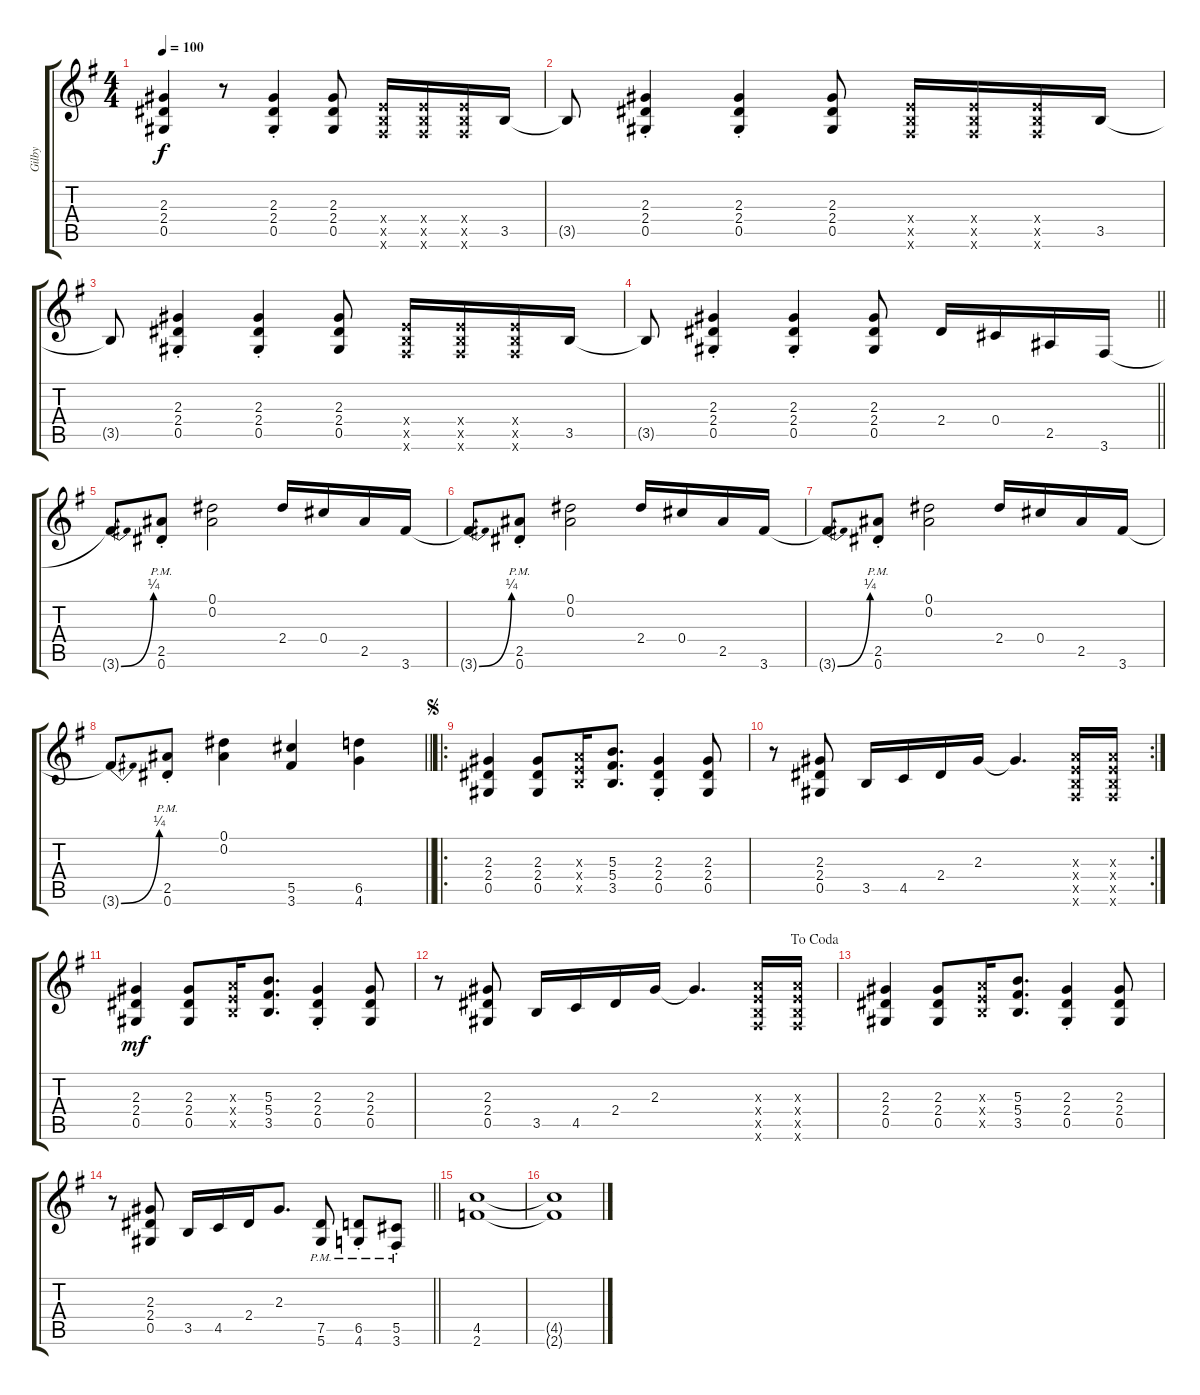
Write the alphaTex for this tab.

\track ("Gilby" "Gilby") {instrument overdrivenguitar}
\staff {score tabs}
\tuning (Eb4 Bb3 Gb3 Db3 Ab2 Eb2) {hide}
\ts (4 4)
\tempo 100
\clef g2
\ks g
(2.3{t} 2.4{t} 0.5{t}).4{dy f} r.8 (2.3{st} 2.4{st} 0.5{st}).4 (2.3 2.4 0.5).8 (3.4{x} 3.5{x} 3.6{x}).16 (3.4{x} 3.5{x} 3.6{x}).16 (3.4{x} 3.5{x} 3.6{x}).16 3.5.16 |
3.5{t}.8 (2.3{st} 2.4{st} 0.5{st}).4 (2.3{st} 2.4{st} 0.5{st}).4 (2.3 2.4 0.5).8 (3.4{x} 3.5{x} 3.6{x}).16 (3.4{x} 3.5{x} 3.6{x}).16 (3.4{x} 3.5{x} 3.6{x}).16 3.5.16 |
3.5{t}.8 (2.3{st} 2.4{st} 0.5{st}).4 (2.3{st} 2.4{st} 0.5{st}).4 (2.3 2.4 0.5).8 (3.4{x} 3.5{x} 3.6{x}).16 (3.4{x} 3.5{x} 3.6{x}).16 (3.4{x} 3.5{x} 3.6{x}).16 3.5.16 |
\barLineRight lightlight
3.5{t}.8 (2.3{st} 2.4{st} 0.5{st}).4 (2.3{st} 2.4{st} 0.5{st}).4 (2.3 2.4 0.5).8 2.4.16 0.4.16 2.5.16 3.6.16 |
3.6{be (bend 0 0 60 1) t}.8{ot 8vb} (2.5{pm st} 0.6{pm st}).8{ot 8vb} (0.1 0.2).2 2.4.16{ot 8vb} 0.4.16{ot 8vb} 2.5.16{ot 8vb} 3.6.16{ot 8vb} |
3.6{be (bend 0 0 60 1) t}.8{ot 8vb} (2.5{pm st} 0.6{pm st}).8{ot 8vb} (0.1 0.2).2 2.4.16{ot 8vb} 0.4.16{ot 8vb} 2.5.16{ot 8vb} 3.6.16{ot 8vb} |
3.6{be (bend 0 0 60 1) t}.8{ot 8vb} (2.5{pm st} 0.6{pm st}).8{ot 8vb} (0.1 0.2).2 2.4.16{ot 8vb} 0.4.16{ot 8vb} 2.5.16{ot 8vb} 3.6.16{ot 8vb} |
\barLineRight lightlight
3.6{be (bend 0 0 60 1) t}.8{ot 8vb} (2.5{pm st} 0.6{pm st}).8{ot 8vb} (0.1 0.2).4 (5.5 3.6).4{ot 8vb} (6.5 4.6).4{ot 8vb} |
\ro
\jump segno
(2.3 2.4 0.5).4 (2.3 2.4 0.5).8 (3.3{x} 3.4{x} 3.5{x}).16 (5.3 5.4 3.5).8{d} (2.3{st} 2.4{st} 0.5{st}).4 (2.3 2.4 0.5).8 |
\rc 2
r.8 (2.3 2.4 0.5).8 3.5.16 4.5.16 2.4.16 2.3.16 2.3{t}.4{d} (3.3{x} 3.4{x} 3.5{x} 3.6{x}).16 (3.3{x} 3.4{x} 3.5{x} 3.6{x}).16 |
(2.3 2.4 0.5).4{dy mf} (2.3 2.4 0.5).8 (3.3{x} 3.4{x} 3.5{x}).16 (5.3 5.4 3.5).8{d} (2.3{st} 2.4{st} 0.5{st}).4 (2.3 2.4 0.5).8 |
\jump dacoda
r.8 (2.3 2.4 0.5).8 3.5.16 4.5.16 2.4.16 2.3.16 2.3{t}.4{d} (3.3{x} 3.4{x} 3.5{x} 3.6{x}).16 (3.3{x} 3.4{x} 3.5{x} 3.6{x}).16 |
(2.3 2.4 0.5).4 (2.3 2.4 0.5).8 (3.3{x} 3.4{x} 3.5{x}).16 (5.3 5.4 3.5).8{d} (2.3{st} 2.4{st} 0.5{st}).4 (2.3 2.4 0.5).8 |
\barLineRight lightlight
r.8 (2.3 2.4 0.5).8 3.5.16 4.5.16 2.4.16 2.3.8{d} (7.5{pm} 5.6{pm}).8 (6.5{pm st} 4.6{pm st}).8 (5.5{pm st} 3.6{pm st}).8 |
(4.5 2.6).1{ot 8vb} |
(4.5{t} 2.6{t}).1{ot 8vb}
